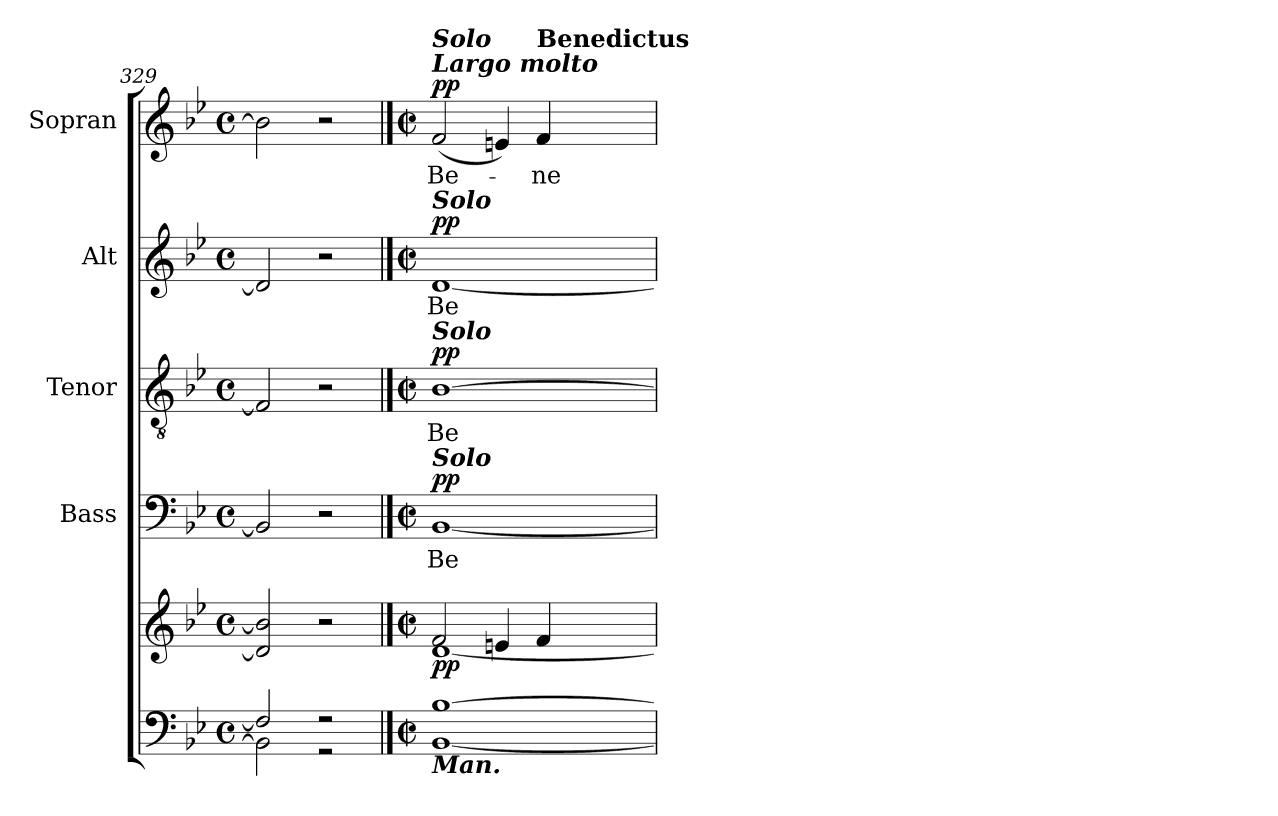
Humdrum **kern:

**kern	**kern	**dynam	**kern	**text	**dynam	**kern	**text	**dynam	**kern	**text	**dynam	**kern	**text	**dynam
*part5	*part5	*part5	*part4	*part4	*part4	*part3	*part3	*part3	*part2	*part2	*part2	*part1	*part1	*part1
*staff6	*staff5	*staff5/6	*staff4	*staff4	*staff4	*staff3	*staff3	*staff3	*staff2	*staff2	*staff2	*staff1	*staff1	*staff1
*	*	*	*I"Bass	*	*	*I"Tenor	*	*	*I"Alt	*	*	*I"Sopran	*	*
*	*	*	*I'B.	*	*	*I'T.	*	*	*I'A.	*	*	*I'S.	*	*
*clefF4	*clefG2	*	*clefF4	*	*	*clefGv2	*	*	*clefG2	*	*	*clefG2	*	*
*k[b-e-]	*k[b-e-]	*	*k[b-e-]	*	*	*k[b-e-]	*	*	*k[b-e-]	*	*	*k[b-e-]	*	*
*B-:	*B-:	*	*B-:	*	*	*B-:	*	*	*B-:	*	*	*B-:	*	*
*M4/4	*M4/4	*	*M4/4	*	*	*M4/4	*	*	*M4/4	*	*	*M4/4	*	*
*met(c)	*met(c)	*	*met(c)	*	*	*met(c)	*	*	*met(c)	*	*	*met(c)	*	*
=329	=329	=329	=329	=329	=329	=329	=329	=329	=329	=329	=329	=329	=329	=329
*^	*	*	*	*	*	*	*	*	*	*	*	*	*	*
2F/]	2BB-\]	2d/] 2b-/]	.	2BB-/]	.	.	2F/]	.	.	2d/]	.	.	2b-\]	.	.
2r	2r	2r	.	2r	.	.	2r	.	.	2r	.	.	2r	.	.
!!LO:PB:g=z
==330	==330	==330	==330	==330	==330	==330	==330	==330	==330	==330	==330	==330	==330	==330	==330
*M2/2	*	*M2/2	*	*M2/2	*	*	*M2/2	*	*	*M2/2	*	*	*M2/2	*	*
*met(c|)	*	*met(c|)	*	*met(c|)	*	*	*met(c|)	*	*	*met(c|)	*	*	*met(c|)	*	*
*	*	*^	*	*	*	*	*	*	*	*	*	*	*	*	*
!	!	!	!	!	!	!	!	!	!	!	!	!	!	!LO:TX:a:Bi:t=Largo molto	!	!
!	!	!	!	!	!	!	!	!	!	!	!	!	!	!LO:TX:a:Bi:t=Solo	!	!
!	!	!	!	!	!	!	!	!	!	!	!LO:TX:a:Bi:t=Solo	!	!	!	!	!
!	!	!	!	!	!	!	!	!LO:TX:a:Bi:t=Solo	!	!	!	!	!	!	!	!
!	!	!	!	!	!LO:TX:a:Bi:t=Solo	!	!	!	!	!	!	!	!	!	!	!
!LO:TX:b:Bi:t=Man.	!	!	!	!	!	!	!	!	!	!	!	!	!	!	!	!
!	!	!	!	!LO:DY:b	!	!LO:LY:b	!LO:DY:a	!	!LO:LY:b	!LO:DY:a	!	!LO:LY:b	!LO:DY:a	!	!LO:LY:b	!LO:DY:a
[>1B-	[<1BB-	2f/	[<1d	pp	[1BB-	Be-	pp	[1B-	Be-	pp	[1d	Be-	pp	(<2f/	Be-	pp
.	.	4en/	.	.	.	.	.	.	.	.	.	.	.	4en/)	.	.
!	!	!	!	!	!	!	!	!	!	!	!	!	!	!LO:TX:a:B:t=Benedictus	!	!
!	!	!	!	!	!	!	!	!	!	!	!	!	!	!	!LO:LY:b	!
.	.	4f/	.	.	.	.	.	.	.	.	.	.	.	4f/	-ne-	.
*v	*v	*	*	*	*	*	*	*	*	*	*	*	*	*	*	*
*	*v	*v	*	*	*	*	*	*	*	*	*	*	*	*	*
=	=	=	=	=	=	=	=	=	=	=	=	=	=	=
*-	*-	*-	*-	*-	*-	*-	*-	*-	*-	*-	*-	*-	*-	*-
